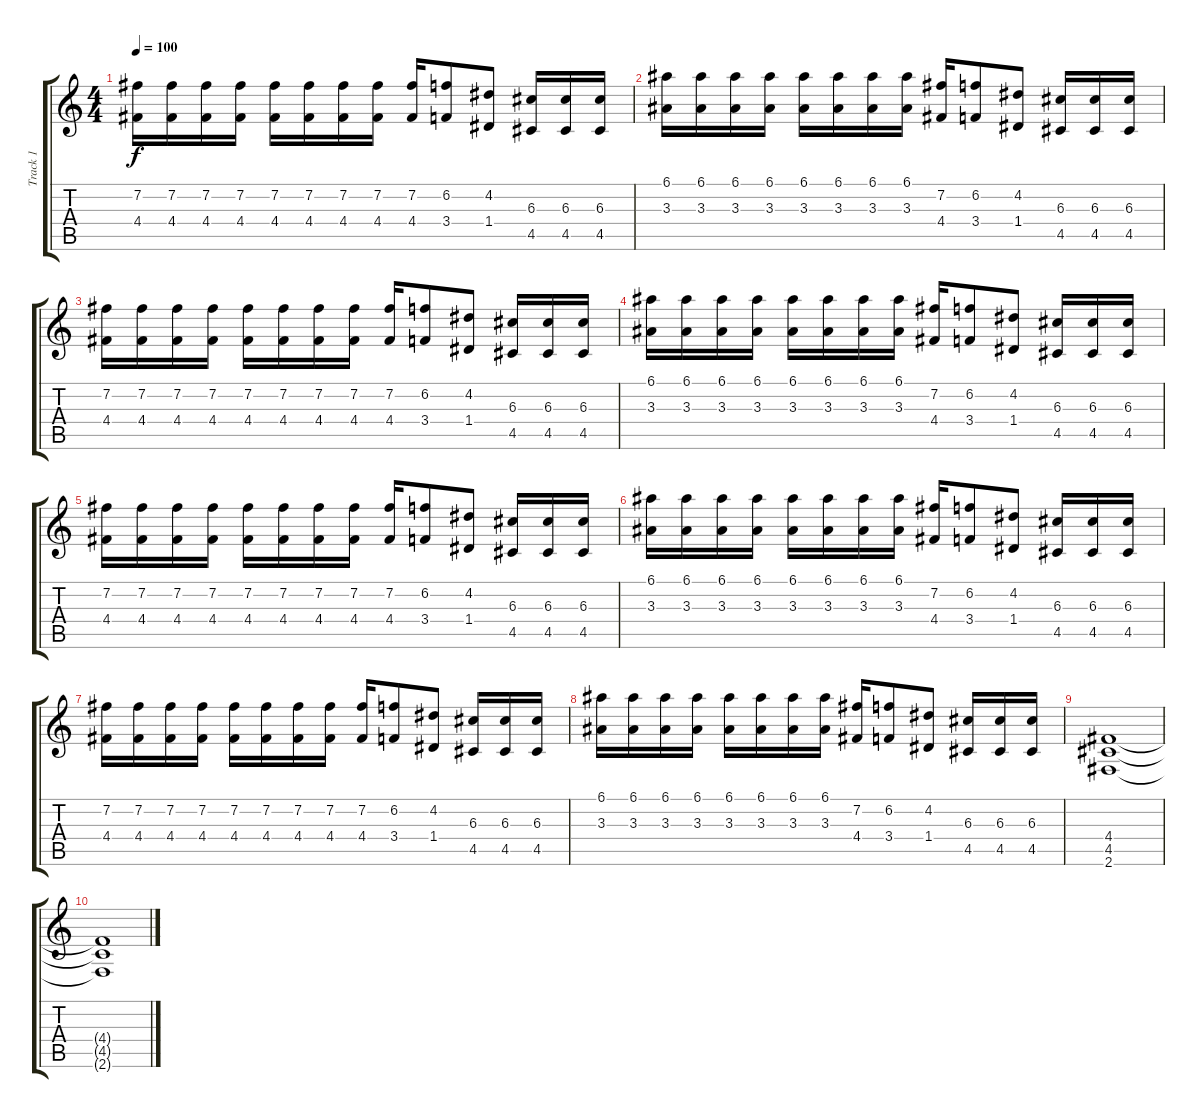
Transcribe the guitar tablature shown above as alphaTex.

\track ("Track 1" "Track 1") {instrument overdrivenguitar}
\staff {score tabs}
\tuning (E4 B3 G3 D3 A2 E2) {hide}
\ts (4 4)
\tempo 100
\clef g2
\ks c
(7.2 4.4).16{dy f} (7.2 4.4).16 (7.2 4.4).16 (7.2 4.4).16 (7.2 4.4).16 (7.2 4.4).16 (7.2 4.4).16 (7.2 4.4).16 (7.2 4.4).16 (6.2 3.4).8 (4.2 1.4).8 (6.3 4.5).16 (6.3 4.5).16 (6.3 4.5).16 |
(6.1 3.3).16 (6.1 3.3).16 (6.1 3.3).16 (6.1 3.3).16 (6.1 3.3).16 (6.1 3.3).16 (6.1 3.3).16 (6.1 3.3).16 (7.2 4.4).16 (6.2 3.4).8 (4.2 1.4).8 (6.3 4.5).16 (6.3 4.5).16 (6.3 4.5).16 |
(7.2 4.4).16 (7.2 4.4).16 (7.2 4.4).16 (7.2 4.4).16 (7.2 4.4).16 (7.2 4.4).16 (7.2 4.4).16 (7.2 4.4).16 (7.2 4.4).16 (6.2 3.4).8 (4.2 1.4).8 (6.3 4.5).16 (6.3 4.5).16 (6.3 4.5).16 |
(6.1 3.3).16 (6.1 3.3).16 (6.1 3.3).16 (6.1 3.3).16 (6.1 3.3).16 (6.1 3.3).16 (6.1 3.3).16 (6.1 3.3).16 (7.2 4.4).16 (6.2 3.4).8 (4.2 1.4).8 (6.3 4.5).16 (6.3 4.5).16 (6.3 4.5).16 |
(7.2 4.4).16 (7.2 4.4).16 (7.2 4.4).16 (7.2 4.4).16 (7.2 4.4).16 (7.2 4.4).16 (7.2 4.4).16 (7.2 4.4).16 (7.2 4.4).16 (6.2 3.4).8 (4.2 1.4).8 (6.3 4.5).16 (6.3 4.5).16 (6.3 4.5).16 |
(6.1 3.3).16 (6.1 3.3).16 (6.1 3.3).16 (6.1 3.3).16 (6.1 3.3).16 (6.1 3.3).16 (6.1 3.3).16 (6.1 3.3).16 (7.2 4.4).16 (6.2 3.4).8 (4.2 1.4).8 (6.3 4.5).16 (6.3 4.5).16 (6.3 4.5).16 |
(7.2 4.4).16 (7.2 4.4).16 (7.2 4.4).16 (7.2 4.4).16 (7.2 4.4).16 (7.2 4.4).16 (7.2 4.4).16 (7.2 4.4).16 (7.2 4.4).16 (6.2 3.4).8 (4.2 1.4).8 (6.3 4.5).16 (6.3 4.5).16 (6.3 4.5).16 |
(6.1 3.3).16 (6.1 3.3).16 (6.1 3.3).16 (6.1 3.3).16 (6.1 3.3).16 (6.1 3.3).16 (6.1 3.3).16 (6.1 3.3).16 (7.2 4.4).16 (6.2 3.4).8 (4.2 1.4).8 (6.3 4.5).16 (6.3 4.5).16 (6.3 4.5).16 |
(4.4 4.5 2.6).1 |
(4.4{t} 4.5{t} 2.6{t}).1
